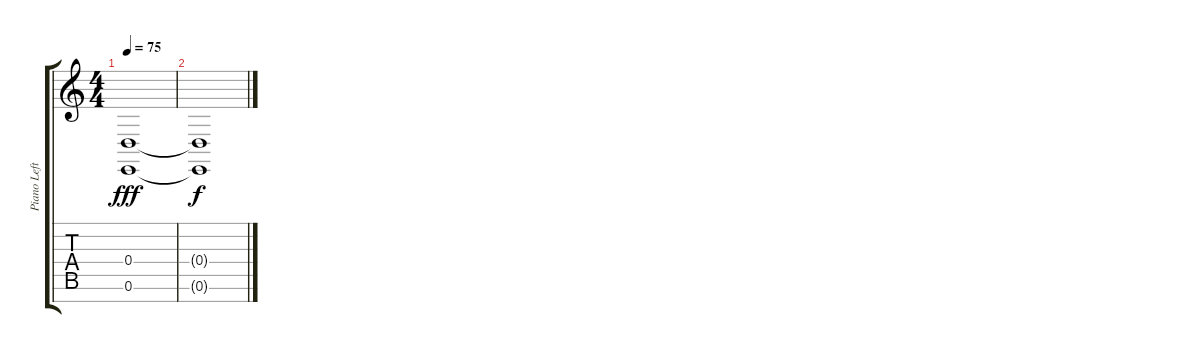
\track ("Piano Left Hand" "Piano Left") {instrument acousticgrandpiano}
\staff {score tabs}
\tuning (E4 B3 G3 D3 A2 E2 B1) {hide}
\ts (4 4)
\tempo 75
\clef g2
\ks c
(0.4 0.6).1{dy fff} |
(0.4{t} 0.6{t}).1{dy f}
